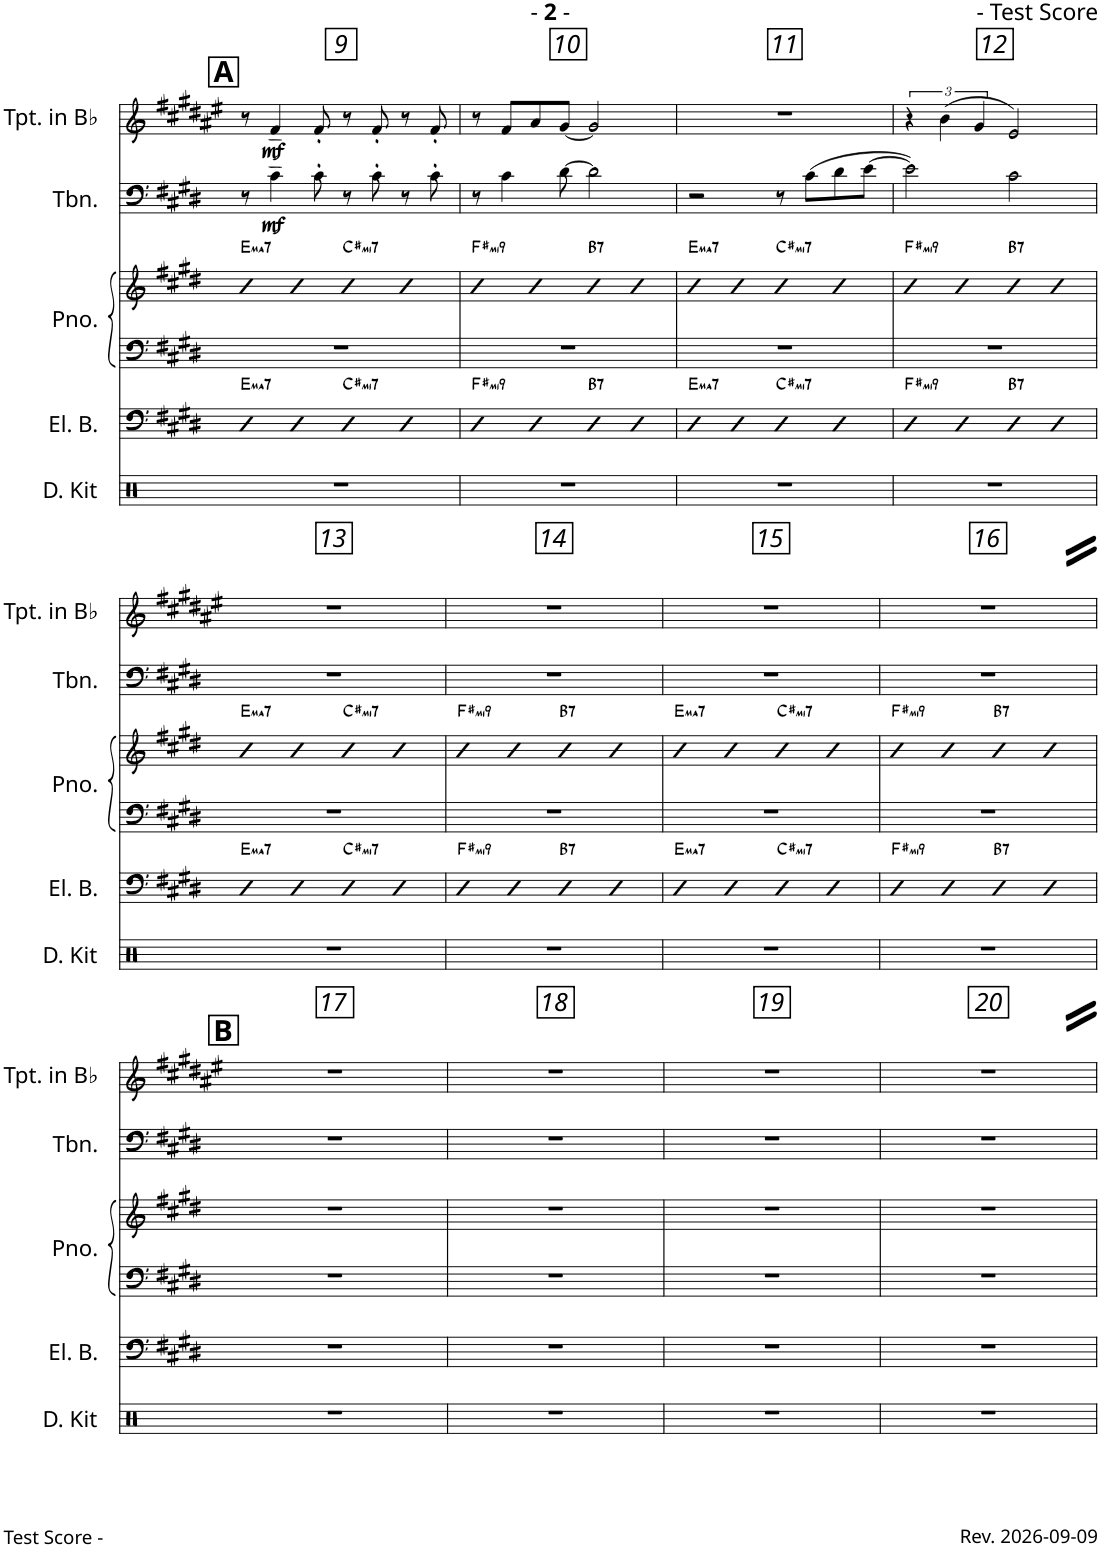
**kern	**kern	**harte	**kern	**kern	**harte	**kern	**dynam	**kern	**dynam
*part5	*part4	*part4	*part3	*part3	*part3	*part2	*part2	*part1	*part1
*staff6	*staff5	*	*staff4	*staff3	*	*staff2	*staff2	*staff1	*staff1
*I"Drum Kit	*I"5-str. Electric Bass	*	*I"Piano	*	*	*I"Trombone	*	*I"Trumpet in Bb	*
*I'D. Kit	*I'El. B.	*	*I'Pno.	*	*	*I'Tbn.	*	*I'Tpt. in Bb	*
!!LO:PB:g=z
*clefX	*clefF4	*	*clefF4	*clefG2	*	*clefF4	*	*clefG2	*
*	*Trd7c12	*	*	*	*	*	*	*Trd1c2	*
*k[]	*k[f#c#g#d#]	*	*k[f#c#g#d#]	*k[f#c#g#d#]	*	*k[f#c#g#d#]	*	*k[f#c#g#d#a#e#]	*
*M4/4	*M4/4	*	*M4/4	*M4/4	*	*M4/4	*	*M4/4	*
!!LO:REH:place=s1:a:B:cj:fs=14:t=A
=9	=9	=9	=9	=9	=9	=9	=9	=9	=9
!	!	!LO:H:kt=ma7	!	!	!LO:H:kt=ma7	!	!	!	!
1r	4bb	E:maj7	1r	4b	E:maj7	8r	.	8r	.
!	!	!	!	!	!	!	!LO:DY:b	!	!LO:DY:b
.	.	.	.	.	.	4c#~\	mf	4f#~/	mf
.	4bb	.	.	4b	.	.	.	.	.
.	.	.	.	.	.	8c#'\	.	8f#'/	.
!	!	!LO:H:kt=mi7	!	!	!LO:H:kt=mi7	!	!	!	!
.	4bb	C#:min7	.	4b	C#:min7	8r	.	8r	.
.	.	.	.	.	.	8c#'\	.	8f#'/	.
.	4bb	.	.	4b	.	8r	.	8r	.
.	.	.	.	.	.	8c#'\	.	8f#'/	.
=10	=10	=10	=10	=10	=10	=10	=10	=10	=10
!	!	!LO:H:kt=mi9	!	!	!LO:H:kt=mi9	!	!	!	!
1r	4bb	F#:min9	1r	4b	F#:min9	8r	.	8r	.
.	.	.	.	.	.	4c#\	.	8f#/L	.
.	4bb	.	.	4b	.	.	.	8a#/	.
.	.	.	.	.	.	[8d#\	.	[8g#/J	.
!	!	!LO:H:kt=7	!	!	!LO:H:kt=7	!	!	!	!
.	4bb	B:7	.	4b	B:7	2d#\]	.	2g#/]	.
.	4bb	.	.	4b	.	.	.	.	.
=11	=11	=11	=11	=11	=11	=11	=11	=11	=11
!	!	!LO:H:kt=ma7	!	!	!LO:H:kt=ma7	!	!	!	!
1r	4bb	E:maj7	1r	4b	E:maj7	2r	.	1r	.
.	4bb	.	.	4b	.	.	.	.	.
!	!	!LO:H:kt=mi7	!	!	!LO:H:kt=mi7	!	!	!	!
.	4bb	C#:min7	.	4b	C#:min7	8r	.	.	.
.	.	.	.	.	.	(8c#\L	.	.	.
.	4bb	.	.	4b	.	8d#\	.	.	.
.	.	.	.	.	.	[8e\J	.	.	.
=12	=12	=12	=12	=12	=12	=12	=12	=12	=12
!	!	!LO:H:kt=mi9	!	!	!LO:H:kt=mi9	!	!	!	!
1r	4bb	F#:min9	1r	4b	F#:min9	2e\])	.	6r	.
.	.	.	.	.	.	.	.	(6b\	.
.	4bb	.	.	4b	.	.	.	.	.
.	.	.	.	.	.	.	.	6g#/	.
!	!	!LO:H:kt=7	!	!	!LO:H:kt=7	!	!	!	!
.	4bb	B:7	.	4b	B:7	2c#\	.	2e#/)	.
.	4bb	.	.	4b	.	.	.	.	.
!!LO:LB:g=z
=13	=13	=13	=13	=13	=13	=13	=13	=13	=13
!	!	!LO:H:kt=ma7	!	!	!LO:H:kt=ma7	!	!	!	!
1r	4bb	E:maj7	1r	4b	E:maj7	1r	.	1r	.
.	4bb	.	.	4b	.	.	.	.	.
!	!	!LO:H:kt=mi7	!	!	!LO:H:kt=mi7	!	!	!	!
.	4bb	C#:min7	.	4b	C#:min7	.	.	.	.
.	4bb	.	.	4b	.	.	.	.	.
=14	=14	=14	=14	=14	=14	=14	=14	=14	=14
!	!	!LO:H:kt=mi9	!	!	!LO:H:kt=mi9	!	!	!	!
1r	4bb	F#:min9	1r	4b	F#:min9	1r	.	1r	.
.	4bb	.	.	4b	.	.	.	.	.
!	!	!LO:H:kt=7	!	!	!LO:H:kt=7	!	!	!	!
.	4bb	B:7	.	4b	B:7	.	.	.	.
.	4bb	.	.	4b	.	.	.	.	.
=15	=15	=15	=15	=15	=15	=15	=15	=15	=15
!	!	!LO:H:kt=ma7	!	!	!LO:H:kt=ma7	!	!	!	!
1r	4bb	E:maj7	1r	4b	E:maj7	1r	.	1r	.
.	4bb	.	.	4b	.	.	.	.	.
!	!	!LO:H:kt=mi7	!	!	!LO:H:kt=mi7	!	!	!	!
.	4bb	C#:min7	.	4b	C#:min7	.	.	.	.
.	4bb	.	.	4b	.	.	.	.	.
=16	=16	=16	=16	=16	=16	=16	=16	=16	=16
!	!	!LO:H:kt=mi9	!	!	!LO:H:kt=mi9	!	!	!	!
1r	4bb	F#:min9	1r	4b	F#:min9	1r	.	1r	.
.	4bb	.	.	4b	.	.	.	.	.
!	!	!LO:H:kt=7	!	!	!LO:H:kt=7	!	!	!	!
.	4bb	B:7	.	4b	B:7	.	.	.	.
.	4bb	.	.	4b	.	.	.	.	.
!!LO:LB:g=z
!!LO:REH:place=s1:a:B:cj:fs=14:t=B
=17	=17	=17	=17	=17	=17	=17	=17	=17	=17
1r	1r	.	1r	1r	.	1r	.	1r	.
=18	=18	=18	=18	=18	=18	=18	=18	=18	=18
1r	1r	.	1r	1r	.	1r	.	1r	.
=19	=19	=19	=19	=19	=19	=19	=19	=19	=19
1r	1r	.	1r	1r	.	1r	.	1r	.
=20	=20	=20	=20	=20	=20	=20	=20	=20	=20
1r	1r	.	1r	1r	.	1r	.	1r	.
=	=	=	=	=	=	=	=	=	=
*-	*-	*-	*-	*-	*-	*-	*-	*-	*-
